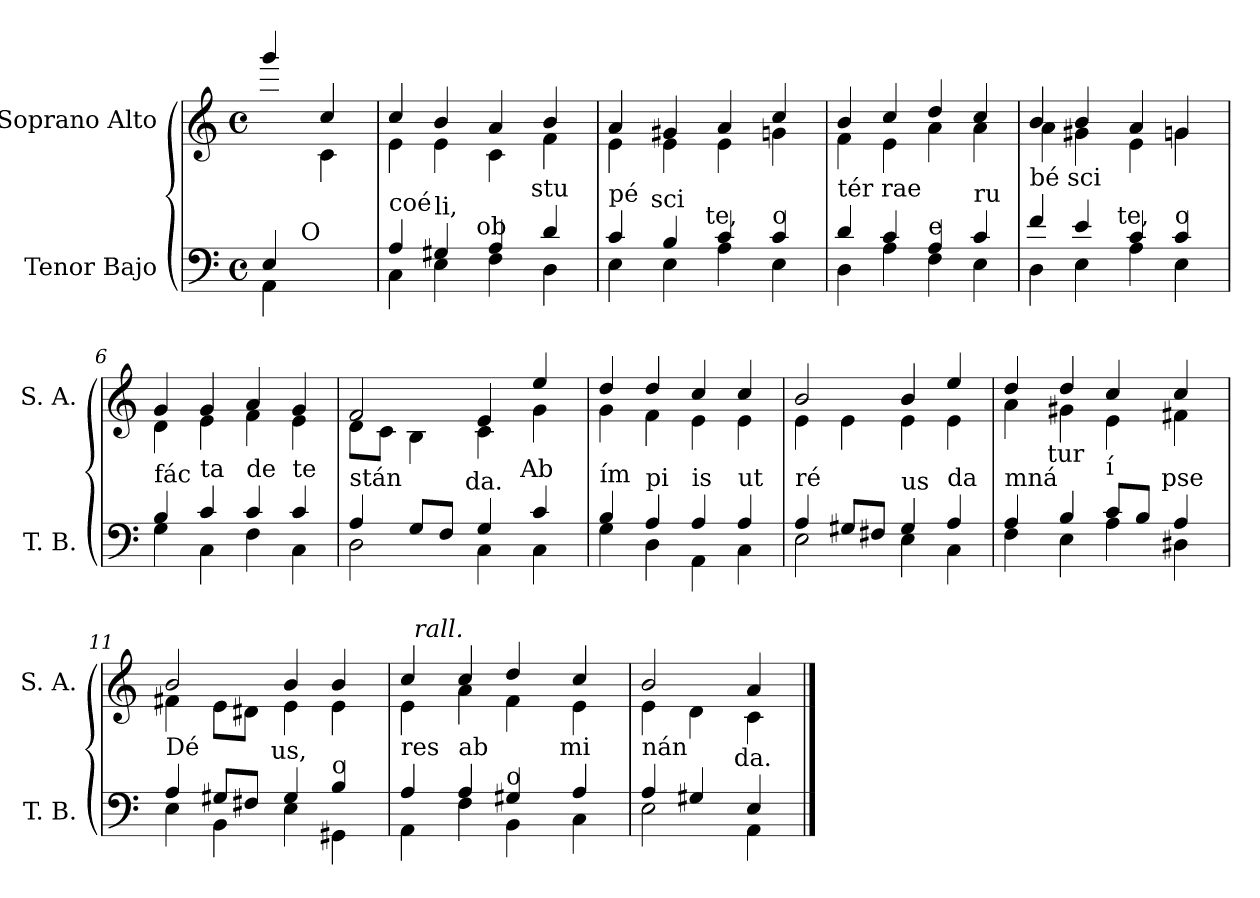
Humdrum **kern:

**kern	**kern
*part2	*part1
*staff2	*staff1
*I"Tenor Bajo	*I"Soprano Alto
*I'T. B.	*I'S. A.
*clefF4	*clefG2
*ITrd7c12	*
*k[]	*k[]
*C:	*C:
*M4/4	*M4/4
*met(c)	*met(c)
=1	=1
*^	*^
*	*^	*	*
4EE/	4AAA\	8.ryy	4ggg/	4ryy
!	!	!LO:TX:a:t=O	!	!
.	.	4ryy	.	.
4ryy	4ryy	.	4cc/	4c\
.	.	16ryy	.	.
=2	=2	=2	=2	=2
!LO:TX:a:t=coé	!	!	!	!
*	*	*^	*	*
4AA/	4CC\	4...ryy	2ryy	4cc/	4e\
!LO:TX:a:t=li,	!	!	!	!	!
4GG#X/	4EE\	.	.	4b/	4e\
!	!	!LO:TX:a:t=ob	!	!	!
.	.	2ryy	.	.	.
4AA/	4FF\	.	8..ryy	4a/	4c\
!	!	!	!LO:TX:a:t=stu	!	!
.	.	.	4ryy	.	.
4D/	4DD\	.	.	4b/	4f\
.	.	32ryy	32ryy	.	.
=3	=3	=3	=3	=3	=3
!LO:TX:a:t=pé	!	!	!	!	!
4C/	4EE\	8..ryy	4...ryy	4a/	4e\
!	!	!LO:TX:a:t=sci	!	!	!
.	.	2ryy	.	.	.
4BB/	4EE\	.	.	4g#X/	4e\
!	!	!	!LO:TX:a:t=te,	!	!
.	.	.	2ryy	.	.
4C/	4AA\	.	.	4a/	4e\
.	.	4ryy	.	.	.
!LO:TX:a:t=o	!	!	!	!	!
4C/	4EE\	.	.	4cc/	4gn\
.	.	32ryy	32ryy	.	.
=4	=4	=4	=4	=4	=4
!LO:TX:a:t=tér rae	!	!	!	!	!
*	*v	*v	*v	*	*
4D/	4DD\	4b/	4f\
4C/	4AA\	4cc/	4e\
!LO:TX:a:t=e	!	!	!
4AA/	4FF\	4dd/	4a\
!LO:TX:a:t=ru	!	!	!
4C/	4EE\	4cc/	4a\
=5	=5	=5	=5
!LO:TX:a:t=bé sci	!	!	!
*	*^	*	*
4F/	4DD\	4...ryy	4b/	4a\
4E/	4EE\	.	4b/	4g#X\
!	!	!LO:TX:a:t=te,	!	!
.	.	2ryy	.	.
4C/	4AA\	.	4a/	4e\
!LO:TX:a:t=o	!	!	!	!
4C/	4EE\	.	4gn/	4g\
.	.	32ryy	.	.
!!LO:LB:g=z	!!
=6	=6	=6	=6	=6
!LO:TX:a:t=fác	!	!	!	!
*	*v	*v	*	*
4BB/	4GG\	4g/	4d\
!LO:TX:a:t=ta	!	!	!
4C/	4CC\	4g/	4e\
!LO:TX:a:t=de	!	!	!
4C/	4FF\	4a/	4f\
!LO:TX:a:t=te	!	!	!
4C/	4CC\	4g/	4e\
=7	=7	=7	=7
*^	*^	*	*
!LO:TX:a:t=stán	!	!	!	!	!
4AA/	2DD\	4ryy	2ryy	2f/	8d\L
.	.	.	.	.	8c\J
8..ryy	.	8GG/L	.	.	4B\
.	.	8FF/J	.	.	.
!LO:TX:a:t=da.	!	!	!	!	!
2ryy	.	.	.	.	.
.	4GG/	8..ryy	4CC\	4c\	4e/
!	!	!LO:TX:a:t=Ab	!	!	!
.	.	4ryy	.	.	.
.	4CC\	.	4C/	4ee/	4g\
32ryy	.	32ryy	.	.	.
*	*	*v	*v	*	*
=8	=8	=8	=8	=8
!LO:TX:a:t=ím	!	!	!	!
*	*v	*v	*	*
4BB/	4GG\	4dd/	4g\
!LO:TX:a:t=pi	!	!	!
4AA/	4DD\	4dd/	4f\
!LO:TX:a:t=is	!	!	!
4AA/	4AAA\	4cc/	4e\
!LO:TX:a:t=ut	!	!	!
4AA/	4CC\	4cc/	4e\
=9	=9	=9	=9
!LO:TX:a:t=ré	!	!	!
4AA/	2EE\	2b/	4e\
8GG#X/L	.	.	4e\
8FF#X/J	.	.	.
!LO:TX:a:t=us	!	!	!
4GG#/	4EE\	4b/	4e\
!LO:TX:a:t=da	!	!	!
4AA/	4CC\	4ee/	4e\
!!LO:LB:g=z	!!
=10	=10	=10	=10
!LO:TX:a:t=mná	!	!	!
*	*^	*	*
4AA/	4FF\	8..ryy	4dd/	4a\
!	!	!LO:TX:a:t=tur	!	!
.	.	2ryy	.	.
4BB/	4EE\	.	4dd/	4g#X\
!LO:TX:a:t=í	!	!	!	!
8C/L	4AA\	.	4cc/	4e\
8BB/J	.	.	.	.
!	!	!LO:TX:a:t=pse	!	!
.	.	4ryy	.	.
4AA/	4DD#X\	.	4cc/	4f#X\
.	.	32ryy	.	.
=11	=11	=11	=11	=11
!LO:TX:a:t=Dé	!	!	!	!
4AA/	4EE\	4...ryy	2b/	4f#X\
8GG#X/L	4BBB\	.	.	8e\L
8FF#X/J	.	.	.	8d#X\J
!	!	!LO:TX:a:t=us,	!	!
.	.	2ryy	.	.
4GG#/	4EE\	.	4b/	4e\
!LO:TX:a:t=o	!	!	!	!
4BB/	4GGG#X\	.	4b/	4e\
.	.	32ryy	.	.
=12	=12	=12	=12	=12
!LO:TX:a:t=res	!	!	!	!
*	*	*	*	*^
4AA/	4AAA\	2ryy	4cc/	4e\	32ryy
!	!	!	!	!	!LO:TX:a:i:t=rall.
.	.	.	.	.	2ryy
!LO:TX:a:t=ab	!	!	!	!	!
4AA/	4FF\	.	4cc/	4a\	.
!LO:TX:a:t=o	!	!	!	!	!
4GG#X/	4BBB\	8..ryy	4dd/	4f\	.
.	.	.	.	.	4...ryy
!	!	!LO:TX:a:t=mi	!	!	!
.	.	4ryy	.	.	.
4AA/	4CC\	.	4cc/	4e\	.
.	.	32ryy	.	.	.
=13	=13	=13	=13	=13	=13
!LO:TX:a:t=nán	!	!	!	!	!
*	*	*	*	*v	*v
4AA/	2EE\	4...ryy	2b/	4e\
4GG#X/	.	.	.	4d\
!	!	!LO:TX:a:t=da.	!	!
.	.	4ryy	.	.
4EE/	4AAA\	.	4a/	4c\
.	.	32ryy	.	.
*v	*v	*v	*	*
*	*v	*v
==	==
*-	*-
